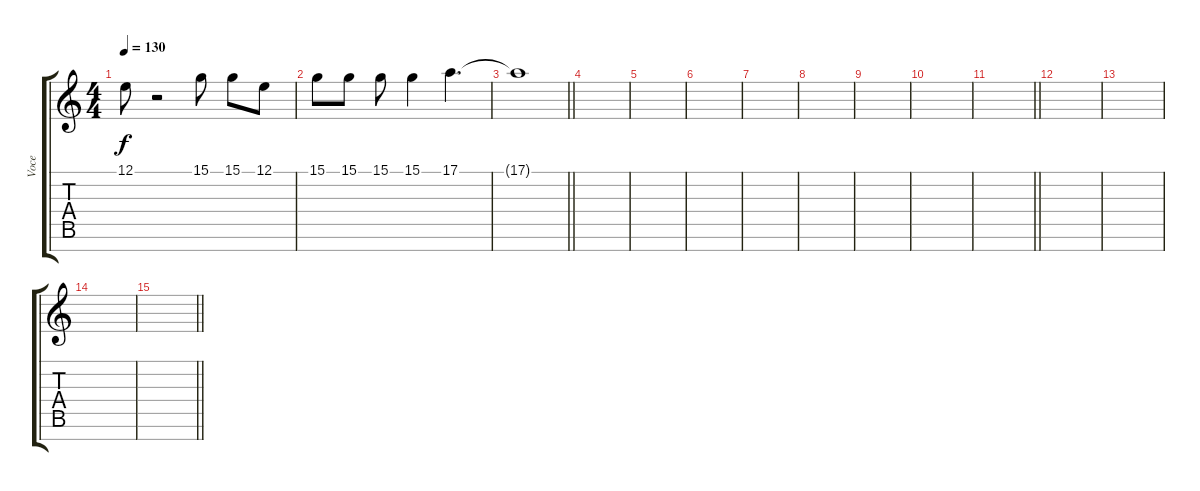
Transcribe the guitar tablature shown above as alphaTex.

\track ("Voce" "Voce") {instrument lead1square}
\staff {score tabs}
\tuning (E4 B3 G3 D3 A2 E2 B1) {hide}
\ts (4 4)
\tempo 130
\clef g2
\ks c
12.1.8{dy f} r.2 15.1.8 15.1.8 12.1.8 |
15.1.8 15.1.8 15.1.8 15.1.4 17.1.4{d} |
\barLineRight lightlight
17.1{t}.1 |
|
|
|
|
|
|
|
\barLineRight lightlight
|
|
|
|
\barLineRight lightlight
